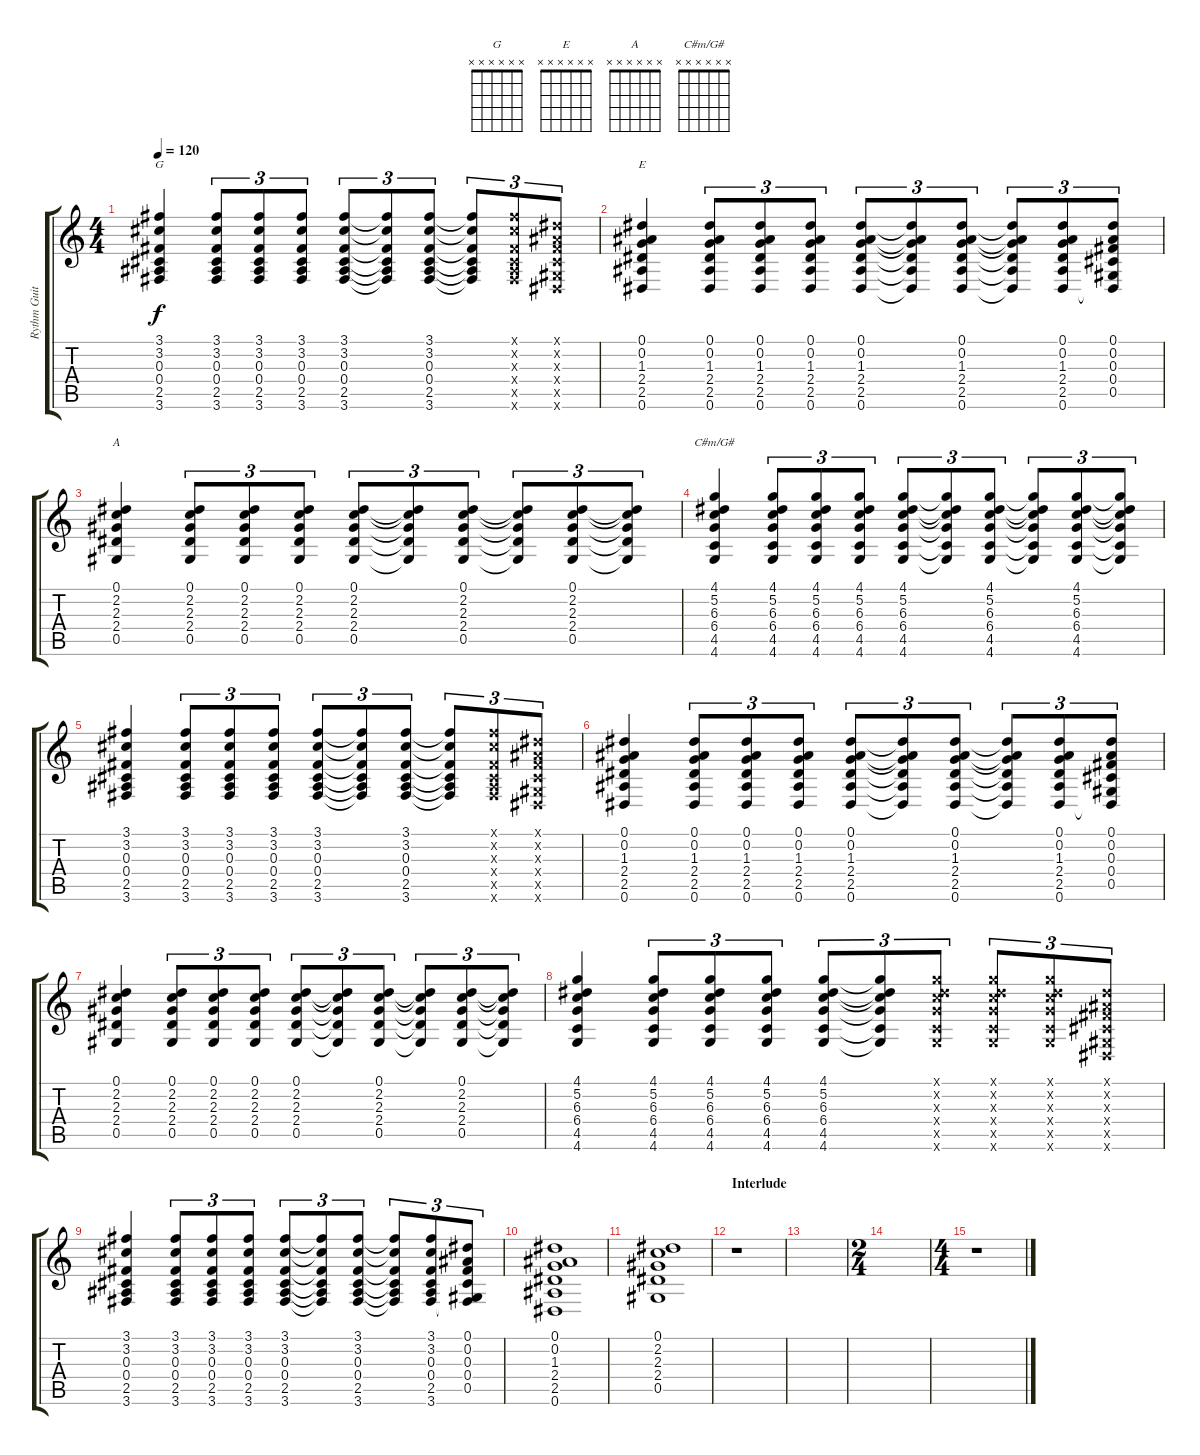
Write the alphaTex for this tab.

\track ("Rythm Guitar" "Rythm Guit") {instrument distortionguitar}
\staff {score tabs}
\tuning (Eb4 Bb3 Gb3 Db3 Ab2 Eb2) {hide}
\chord ("G" x x x x x x)
\chord ("E" x x x x x x)
\chord ("A" x x x x x x)
\chord ("C#m/G#" x x x x x x)
\ts (4 4)
\tempo 120
\clef g2
\ks c
(3.1 3.2 0.3 0.4 2.5 3.6).4{ch "G" dy f} (3.1 3.2 0.3 0.4 2.5 3.6).8{tu (3 2)} (3.1 3.2 0.3 0.4 2.5 3.6).8{tu (3 2)} (3.1 3.2 0.3 0.4 2.5 3.6).8{tu (3 2)} (3.1 3.2 0.3 0.4 2.5 3.6).8{tu (3 2)} (3.1{t} 3.2{t} 0.3{t} 0.4{t} 2.5{t} 3.6{t}).8{tu (3 2)} (3.1 3.2 0.3 0.4 2.5 3.6).8{tu (3 2)} (3.1{t} 3.2{t} 0.3{t} 0.4{t} 2.5{t} 3.6{t}).8{tu (3 2)} (3.1{x} 3.2{x} 0.3{x} 0.4{x} 2.5{x} 3.6{x}).8{tu (3 2)} (0.1{x} 0.2{x} 0.3{x} 0.4{x} 0.5{x} 0.6{x}).8{tu (3 2)} |
(0.1 0.2 1.3 2.4 2.5 0.6).4{ch "E"} (0.1 0.2 1.3 2.4 2.5 0.6).8{tu (3 2)} (0.1 0.2 1.3 2.4 2.5 0.6).8{tu (3 2)} (0.1 0.2 1.3 2.4 2.5 0.6).8{tu (3 2)} (0.1 0.2 1.3 2.4 2.5 0.6).8{tu (3 2)} (0.1{t} 0.2{t} 1.3{t} 2.4{t} 2.5{t} 0.6{t}).8{tu (3 2)} (0.1 0.2 1.3 2.4 2.5 0.6).8{tu (3 2)} (0.1{t} 0.2{t} 1.3{t} 2.4{t} 2.5{t} 0.6{t}).8{tu (3 2)} (0.1 0.2 1.3 2.4 2.5 0.6).8{tu (3 2)} (0.1 0.2 0.3 0.4 0.5 0.6{t}).8{tu (3 2)} |
(0.1 2.2 2.3 2.4 0.5).4{ch "A"} (0.1 2.2 2.3 2.4 0.5).8{tu (3 2)} (0.1 2.2 2.3 2.4 0.5).8{tu (3 2)} (0.1 2.2 2.3 2.4 0.5).8{tu (3 2)} (0.1 2.2 2.3 2.4 0.5).8{tu (3 2)} (0.1{t} 2.2{t} 2.3{t} 2.4{t} 0.5{t}).8{tu (3 2)} (0.1 2.2 2.3 2.4 0.5).8{tu (3 2)} (0.1{t} 2.2{t} 2.3{t} 2.4{t} 0.5{t}).8{tu (3 2)} (0.1 2.2 2.3 2.4 0.5).8{tu (3 2)} (0.1{t} 2.2{t} 2.3{t} 2.4{t} 0.5{t}).8{tu (3 2)} |
(4.1 5.2 6.3 6.4 4.5 4.6).4{ch "C#m/G#"} (4.1 5.2 6.3 6.4 4.5 4.6).8{tu (3 2)} (4.1 5.2 6.3 6.4 4.5 4.6).8{tu (3 2)} (4.1 5.2 6.3 6.4 4.5 4.6).8{tu (3 2)} (4.1 5.2 6.3 6.4 4.5 4.6).8{tu (3 2)} (4.1{t} 5.2{t} 6.3{t} 6.4{t} 4.5{t} 4.6{t}).8{tu (3 2)} (4.1 5.2 6.3 6.4 4.5 4.6).8{tu (3 2)} (4.1{t} 5.2{t} 6.3{t} 6.4{t} 4.5{t} 4.6{t}).8{tu (3 2)} (4.1 5.2 6.3 6.4 4.5 4.6).8{tu (3 2)} (4.1{t} 5.2{t} 6.3{t} 6.4{t} 4.5{t} 4.6{t}).8{tu (3 2)} |
(3.1 3.2 0.3 0.4 2.5 3.6).4 (3.1 3.2 0.3 0.4 2.5 3.6).8{tu (3 2)} (3.1 3.2 0.3 0.4 2.5 3.6).8{tu (3 2)} (3.1 3.2 0.3 0.4 2.5 3.6).8{tu (3 2)} (3.1 3.2 0.3 0.4 2.5 3.6).8{tu (3 2)} (3.1{t} 3.2{t} 0.3{t} 0.4{t} 2.5{t} 3.6{t}).8{tu (3 2)} (3.1 3.2 0.3 0.4 2.5 3.6).8{tu (3 2)} (3.1{t} 3.2{t} 0.3{t} 0.4{t} 2.5{t} 3.6{t}).8{tu (3 2)} (3.1{x} 3.2{x} 0.3{x} 0.4{x} 2.5{x} 3.6{x}).8{tu (3 2)} (0.1{x} 0.2{x} 0.3{x} 0.4{x} 0.5{x} 0.6{x}).8{tu (3 2)} |
(0.1 0.2 1.3 2.4 2.5 0.6).4 (0.1 0.2 1.3 2.4 2.5 0.6).8{tu (3 2)} (0.1 0.2 1.3 2.4 2.5 0.6).8{tu (3 2)} (0.1 0.2 1.3 2.4 2.5 0.6).8{tu (3 2)} (0.1 0.2 1.3 2.4 2.5 0.6).8{tu (3 2)} (0.1{t} 0.2{t} 1.3{t} 2.4{t} 2.5{t} 0.6{t}).8{tu (3 2)} (0.1 0.2 1.3 2.4 2.5 0.6).8{tu (3 2)} (0.1{t} 0.2{t} 1.3{t} 2.4{t} 2.5{t} 0.6{t}).8{tu (3 2)} (0.1 0.2 1.3 2.4 2.5 0.6).8{tu (3 2)} (0.1 0.2 0.3 0.4 0.5 0.6{t}).8{tu (3 2)} |
(0.1 2.2 2.3 2.4 0.5).4 (0.1 2.2 2.3 2.4 0.5).8{tu (3 2)} (0.1 2.2 2.3 2.4 0.5).8{tu (3 2)} (0.1 2.2 2.3 2.4 0.5).8{tu (3 2)} (0.1 2.2 2.3 2.4 0.5).8{tu (3 2)} (0.1{t} 2.2{t} 2.3{t} 2.4{t} 0.5{t}).8{tu (3 2)} (0.1 2.2 2.3 2.4 0.5).8{tu (3 2)} (0.1{t} 2.2{t} 2.3{t} 2.4{t} 0.5{t}).8{tu (3 2)} (0.1 2.2 2.3 2.4 0.5).8{tu (3 2)} (0.1{t} 2.2{t} 2.3{t} 2.4{t} 0.5{t}).8{tu (3 2)} |
(4.1 5.2 6.3 6.4 4.5 4.6).4 (4.1 5.2 6.3 6.4 4.5 4.6).8{tu (3 2)} (4.1 5.2 6.3 6.4 4.5 4.6).8{tu (3 2)} (4.1 5.2 6.3 6.4 4.5 4.6).8{tu (3 2)} (4.1 5.2 6.3 6.4 4.5 4.6).8{tu (3 2)} (4.1{t} 5.2{t} 6.3{t} 6.4{t} 4.5{t} 4.6{t}).8{tu (3 2)} (4.1{x} 5.2{x} 6.3{x} 6.4{x} 4.5{x} 4.6{x}).8{tu (3 2)} (4.1{x} 5.2{x} 6.3{x} 6.4{x} 4.5{x} 4.6{x}).8{tu (3 2)} (4.1{x} 5.2{x} 6.3{x} 6.4{x} 4.5{x} 4.6{x}).8{tu (3 2)} (0.1{x} 0.2{x} 0.3{x} 0.4{x} 0.5{x} 0.6{x}).8{tu (3 2)} |
(3.1 3.2 0.3 0.4 2.5 3.6).4 (3.1 3.2 0.3 0.4 2.5 3.6).8{tu (3 2)} (3.1 3.2 0.3 0.4 2.5 3.6).8{tu (3 2)} (3.1 3.2 0.3 0.4 2.5 3.6).8{tu (3 2)} (3.1 3.2 0.3 0.4 2.5 3.6).8{tu (3 2)} (3.1{t} 3.2{t} 0.3{t} 0.4{t} 2.5{t} 3.6{t}).8{tu (3 2)} (3.1 3.2 0.3 0.4 2.5 3.6).8{tu (3 2)} (3.1{t} 3.2{t} 0.3{t} 0.4{t} 2.5{t} 3.6{t}).8{tu (3 2)} (3.1 3.2 0.3 0.4 2.5 3.6).8{tu (3 2)} (0.1 0.2 0.3 0.4 0.5 3.6{t}).8{tu (3 2)} |
(0.1 0.2 1.3 2.4 2.5 0.6).1 |
(0.1 2.2 2.3 2.4 0.5).1 |
\section ("" "Interlude")
r.1 |
|
\ts (2 4)
|
\ts (4 4)
r.1
